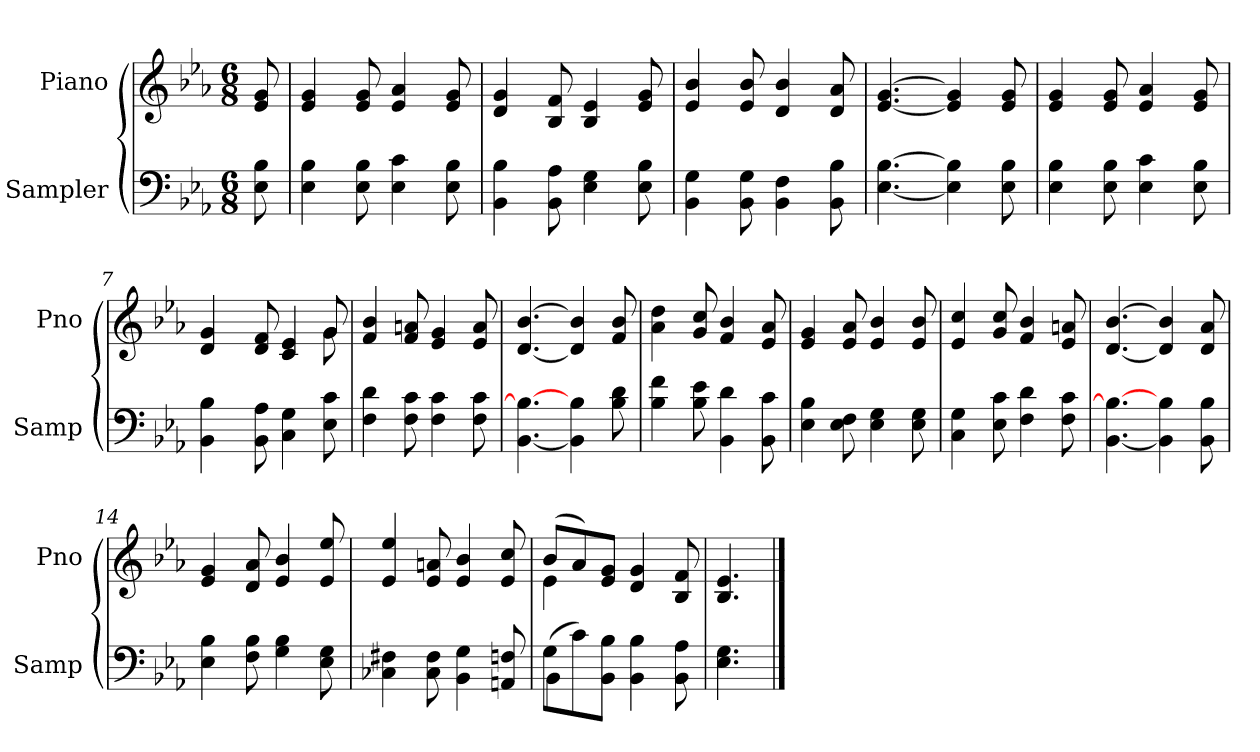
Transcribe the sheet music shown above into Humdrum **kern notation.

**kern	**kern
*part2	*part1
*staff2	*staff1
*I"Sampler	*I"Piano
*I'Samp	*I'Pno
*clefF4	*clefG2
*k[b-e-a-]	*k[b-e-a-]
*E-:	*E-:
*M6/8	*M6/8
=1	=1
8E- 8B-	8e- 8g
=2	=2
4E- 4B-	4e- 4g
8E- 8B-	8e- 8g
4E- 4c	4e- 4a-
8E- 8B-	8e- 8g
=3	=3
4BB- 4B-	4d 4g
8BB- 8A-	8B- 8f
4E- 4G	4B- 4e-
8E- 8B-	8e- 8g
=4	=4
4BB- 4G	4e- 4b-
8BB- 8G	8e- 8b-
4BB- 4F	4d 4b-
8BB- 8B-	8d 8a-
=5	=5
[4.E- [4.B-	[4.e- [4.g
4E-] 4B-]	4e-] 4g]
8E- 8B-	8e- 8g
=6	=6
4E- 4B-	4e- 4g
8E- 8B-	8e- 8g
4E- 4c	4e- 4a-
8E- 8B-	8e- 8g
=7	=7
*	*^
4BB- 4B-	4d 4g	8ryy
*	*v	*v
8BB- 8A-	8d 8f
4C 4G	4c 4e-
*	*^
8E- 8c	8g/	8g
*	*v	*v
=8	=8
4F 4d	4f 4b-
8F 8c	8f 8an
4F 4c	4e- 4g
8F 8c	8e- 8a
=9	=9
[4.BB- 4.B-_	[4.d [4.b-
4BB-] 4B-	4d] 4b-]
8B- 8d	8f 8b-
=10	=10
4B- 4f	4a- 4dd
8B- 8e-	8g 8cc
4BB- 4d	4f 4b-
8BB- 8c	8e- 8a-
=11	=11
4E- 4B-	4e- 4g
8E- 8F	8e- 8a-
4E- 4G	4e- 4b-
8E- 8G	8e- 8b-
=12	=12
4C 4G	4e- 4cc
8E- 8c	8g 8cc
4F 4d	4f 4b-
8F 8c	8e- 8an
=13	=13
[4.BB- 4.B-_	[4.d [4.b-
4BB-] 4B-	4d] 4b-]
8BB- 8B-	8d 8a-
=14	=14
4E- 4B-	4e- 4g
8F 8B-	8d 8a-
4G 4B-	4e- 4b-
8E- 8G	8e- 8ee-
=15	=15
4C-X 4F#X	4e- 4ee-
8C- 8F#	8e- 8an
4BB- 4G	4e- 4b-
8AAn 8Fn	8e- 8cc
=16	=16
*^	*^
(8G\L	4BB-	(8b-/L	4e-
8c\)	.	8a-/)	.
8BB-\ 8B-\J	2ryy	8e-/ 8g/J	2ryy
4BB- 4B-	.	4d 4g	.
8BB- 8A-	.	8B- 8f	.
*v	*v	*	*
*	*v	*v
=17	=17
4.E- 4.G	4.B- 4.e-
==	==
*-	*-
